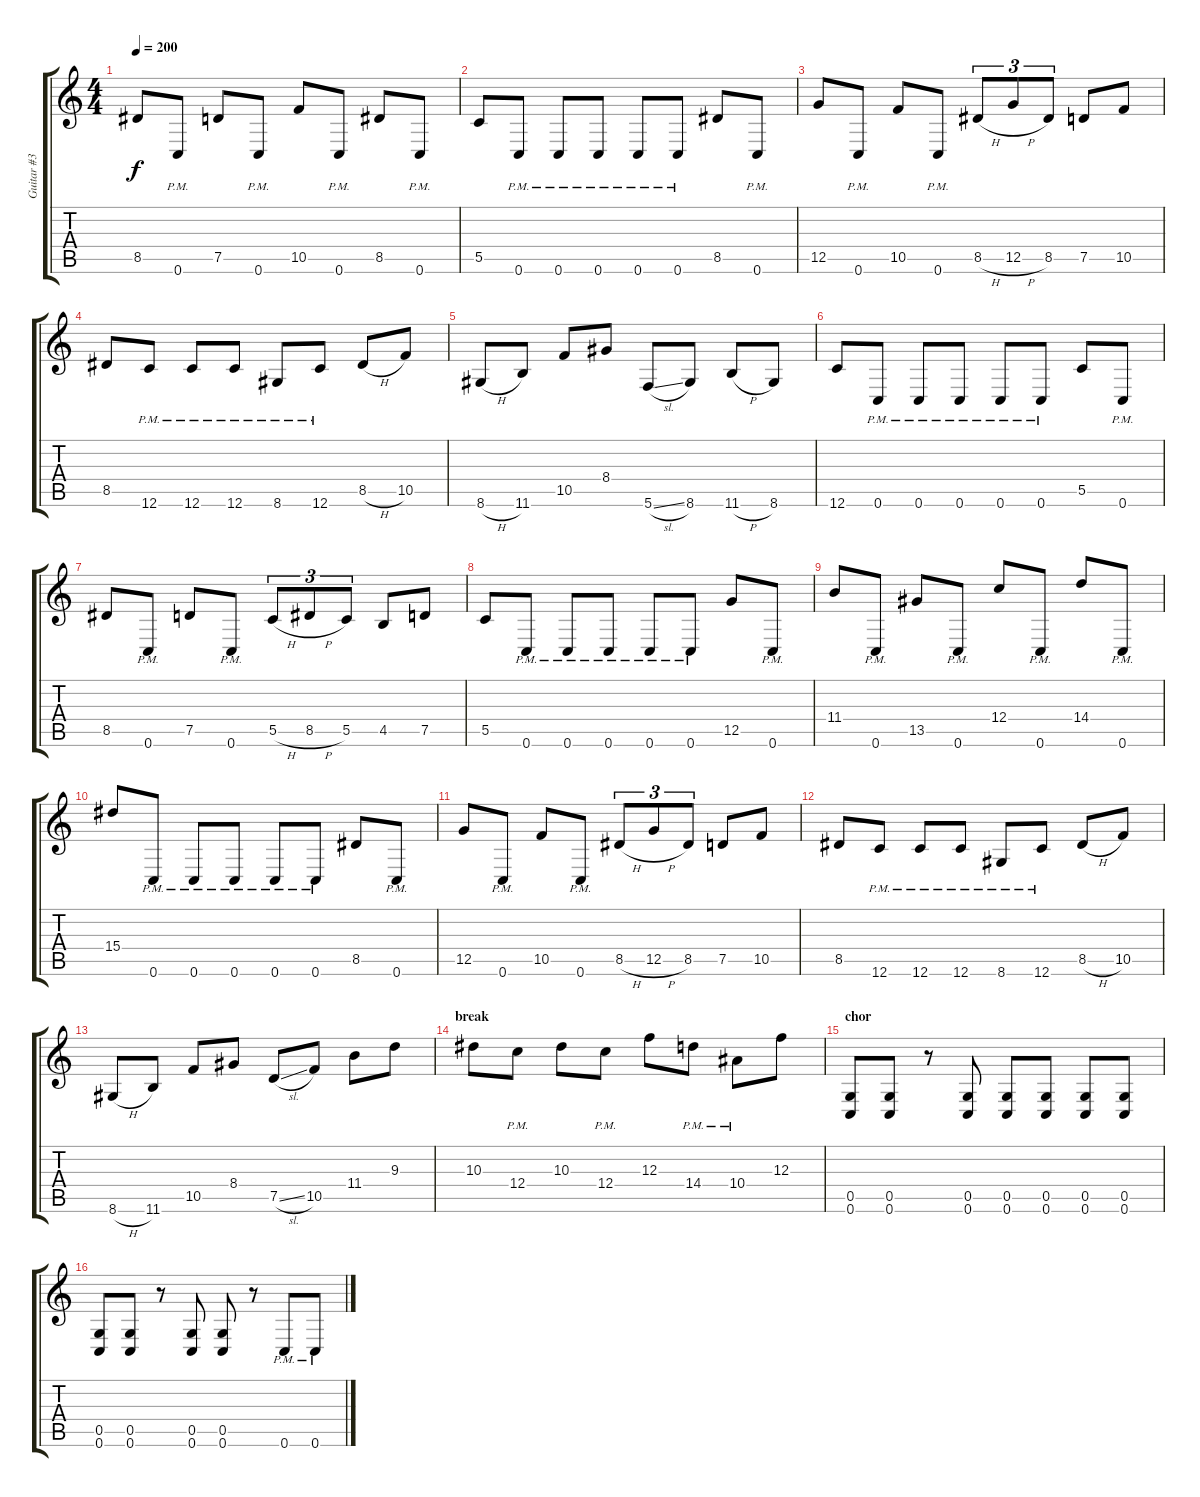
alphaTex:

\track ("Guitar #3" "Guitar #3") {instrument distortionguitar}
\staff {score tabs}
\tuning (D4 A3 F3 C3 G2 C2) {hide}
\ts (4 4)
\tempo 200
\clef g2
\ks c
8.5.8{dy f} 0.6{pm}.8 7.5.8 0.6{pm}.8 10.5.8 0.6{pm}.8 8.5.8 0.6{pm}.8 |
5.5.8 0.6{pm}.8 0.6{pm}.8 0.6{pm}.8 0.6{pm}.8 0.6{pm}.8 8.5.8 0.6{pm}.8 |
12.5.8 0.6{pm}.8 10.5.8 0.6{pm}.8 8.5{h}.8{tu (3 2)} 12.5{h}.8{tu (3 2)} 8.5.8{tu (3 2)} 7.5.8 10.5.8 |
8.5.8 12.6{pm}.8 12.6{pm}.8 12.6{pm}.8 8.6{pm}.8 12.6{pm}.8 8.5{h}.8 10.5.8 |
8.6{h}.8 11.6.8 10.5.8 8.4.8 5.6{sl}.8 8.6.8 11.6{h}.8 8.6.8 |
12.6.8 0.6{pm}.8 0.6{pm}.8 0.6{pm}.8 0.6{pm}.8 0.6{pm}.8 5.5.8 0.6{pm}.8 |
8.5.8 0.6{pm}.8 7.5.8 0.6{pm}.8 5.5{h}.8{tu (3 2)} 8.5{h}.8{tu (3 2)} 5.5.8{tu (3 2)} 4.5.8 7.5.8 |
5.5.8 0.6{pm}.8 0.6{pm}.8 0.6{pm}.8 0.6{pm}.8 0.6{pm}.8 12.5.8 0.6{pm}.8 |
11.4.8 0.6{pm}.8 13.5.8 0.6{pm}.8 12.4.8 0.6{pm}.8 14.4.8 0.6{pm}.8 |
15.4.8 0.6{pm}.8 0.6{pm}.8 0.6{pm}.8 0.6{pm}.8 0.6{pm}.8 8.5.8 0.6{pm}.8 |
12.5.8 0.6{pm}.8 10.5.8 0.6{pm}.8 8.5{h}.8{tu (3 2)} 12.5{h}.8{tu (3 2)} 8.5.8{tu (3 2)} 7.5.8 10.5.8 |
8.5.8 12.6{pm}.8 12.6{pm}.8 12.6{pm}.8 8.6{pm}.8 12.6{pm}.8 8.5{h}.8 10.5.8 |
8.6{h}.8 11.6.8 10.5.8 8.4.8 7.5{sl}.8 10.5.8 11.4.8 9.3.8 |
\section ("" "break")
10.3.8 12.4{pm}.8 10.3.8 12.4{pm}.8 12.3.8 14.4{pm}.8 10.4{pm}.8 12.3.8 |
\section ("" "chor")
(0.5 0.6).8 (0.5 0.6).8 r.8 (0.5 0.6).8 (0.5 0.6).8 (0.5 0.6).8 (0.5 0.6).8 (0.5 0.6).8 |
(0.5 0.6).8 (0.5 0.6).8 r.8 (0.5 0.6).8 (0.5 0.6).8 r.8 0.6{pm}.8 0.6{pm}.8
